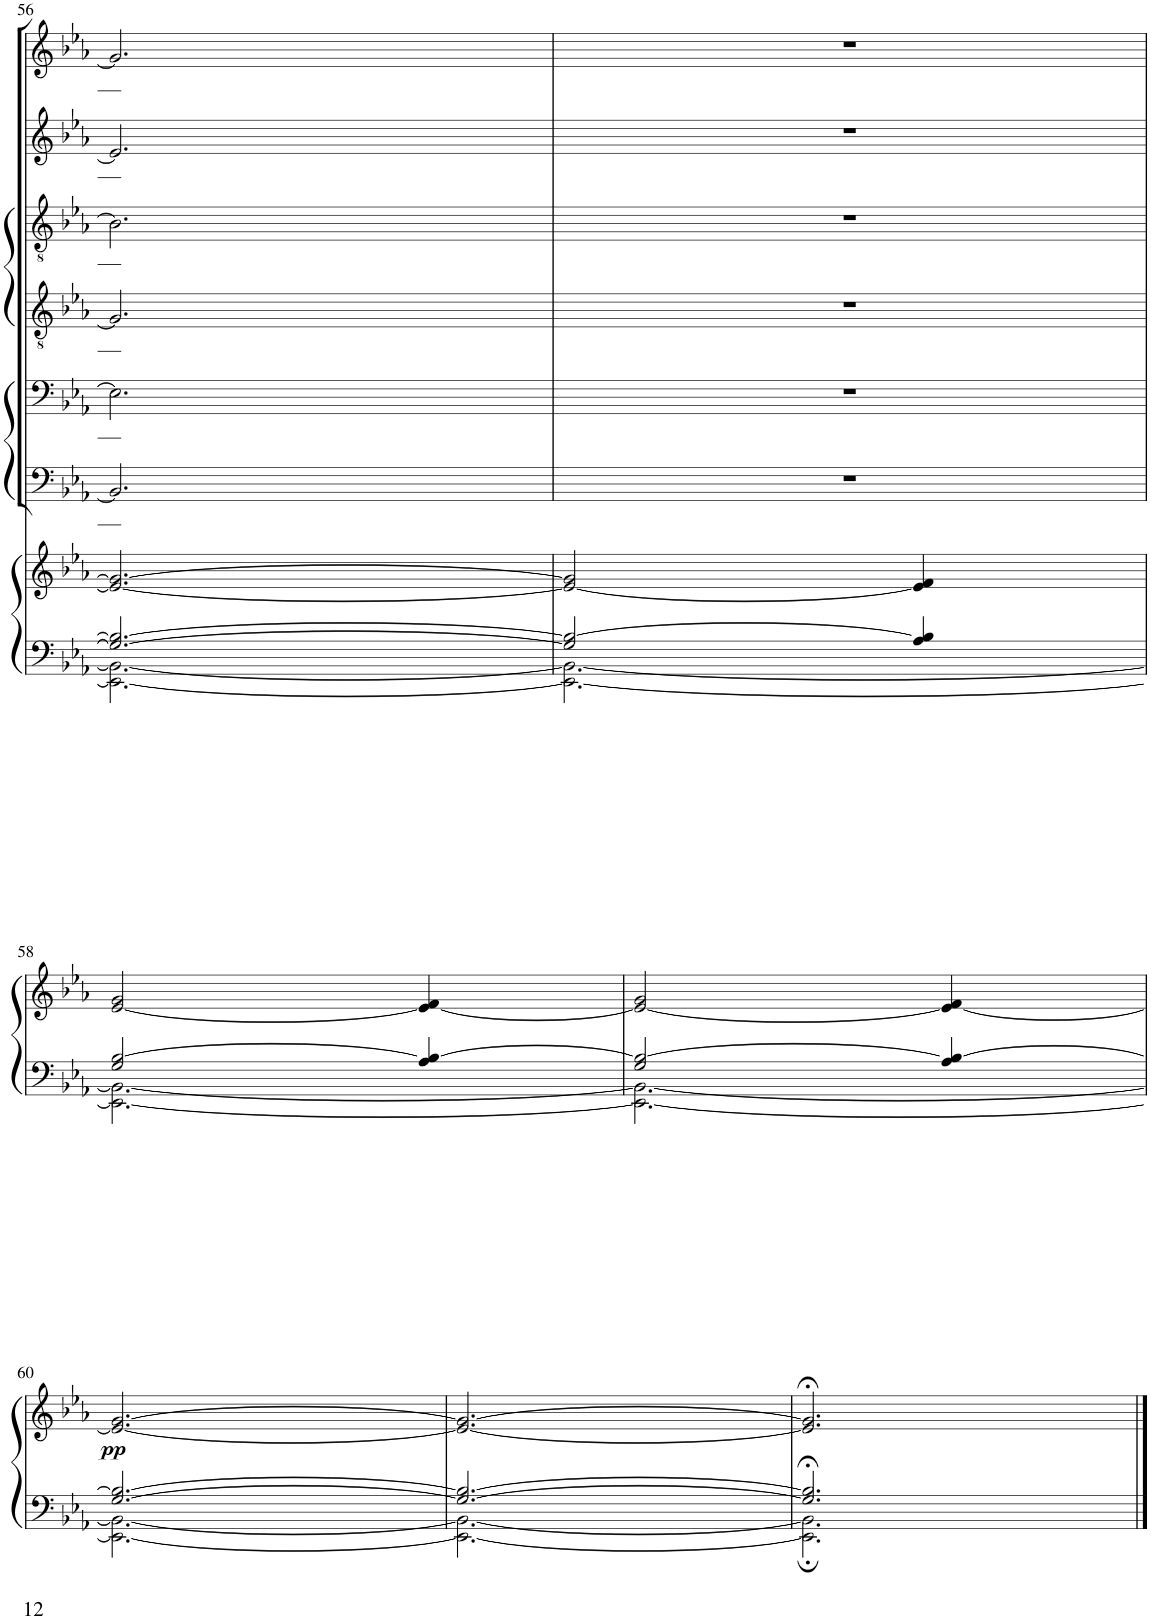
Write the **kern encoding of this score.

**kern	**kern	**dynam	**kern	**kern	**kern	**kern	**kern	**kern
*part7	*part7	*part7	*part6	*part5	*part4	*part3	*part2	*part1
*staff8	*staff7	*staff7/8	*staff6	*staff5	*staff4	*staff3	*staff2	*staff1
*I"PIANO	*	*	*I"BASSES II	*I"BASSES I	*I"TÉNORS II	*I"TÉNORS I	*I"ALTOS	*I"SOPRANOS
*I'Pno	*	*	*	*	*	*	*	*
!!LO:PB:g=z
*clefF4	*clefG2	*	*clefF4	*clefF4	*clefGv2	*clefGv2	*clefG2	*clefG2
*k[b-e-a-]	*k[b-e-a-]	*	*k[b-e-a-]	*k[b-e-a-]	*k[b-e-a-]	*k[b-e-a-]	*k[b-e-a-]	*k[b-e-a-]
*M3/4	*M3/4	*	*M3/4	*M3/4	*M3/4	*M3/4	*M3/4	*M3/4
=56	=56	=56	=56	=56	=56	=56	=56	=56
*^	*	*	*	*	*	*	*	*
2.G/_ 2.B-/_	2.EE-\_ 2.BB-\_	2.e-/_ 2.g/_	.	2.BB-/]	2.E-\]	2.G/]	2.B-\]	2.e-/]	2.g/]
=57	=57	=57	=57	=57	=57	=57	=57	=57	=57
2G/] 2B-/_	2.EE-\_ 2.BB-\_	2e-/_ 2g/]	.	2.r	2.r	2.r	2.r	2.r	2.r
4A-/ 4B-/]	.	4e-/] 4f/	.	.	.	.	.	.	.
!!LO:LB:g=z
=58	=58	=58	=58	=58	=58	=58	=58	=58	=58
2G/ [2B-/	2.EE-\_ 2.BB-\_	[2e-/ 2g/	.	2.r	2.r	2.r	2.r	2.r	2.r
4A-/ 4B-/_	.	4e-/_ 4f/	.	.	.	.	.	.	.
=59	=59	=59	=59	=59	=59	=59	=59	=59	=59
2G/ 2B-/_	2.EE-\_ 2.BB-\_	2e-/_ 2g/	.	2.r	2.r	2.r	2.r	2.r	2.r
4A-/ 4B-/_	.	4e-/_ 4f/	.	.	.	.	.	.	.
!!LO:LB:g=z
=60	=60	=60	=60	=60	=60	=60	=60	=60	=60
!	!	!	!LO:DY:b	!	!	!	!	!	!
[2.G/ 2.B-/_	2.EE-\_ 2.BB-\_	2.e-/_ [2.g/	pp	2.r	2.r	2.r	2.r	2.r	2.r
=61	=61	=61	=61	=61	=61	=61	=61	=61	=61
2.G/_ 2.B-/_	2.EE-\_ 2.BB-\_	2.e-/_ 2.g/_	.	2.r	2.r	2.r	2.r	2.r	2.r
=62	=62	=62	=62	=62	=62	=62	=62	=62	=62
2.G/];< 2.B-/];<	2.EE-\]; 2.BB-\];	2.e-/];< 2.g/];<	.	2.r	2.r	2.r	2.r	2.r	2.r
*v	*v	*	*	*	*	*	*	*	*
==	==	==	==	==	==	==	==	==
*-	*-	*-	*-	*-	*-	*-	*-	*-
